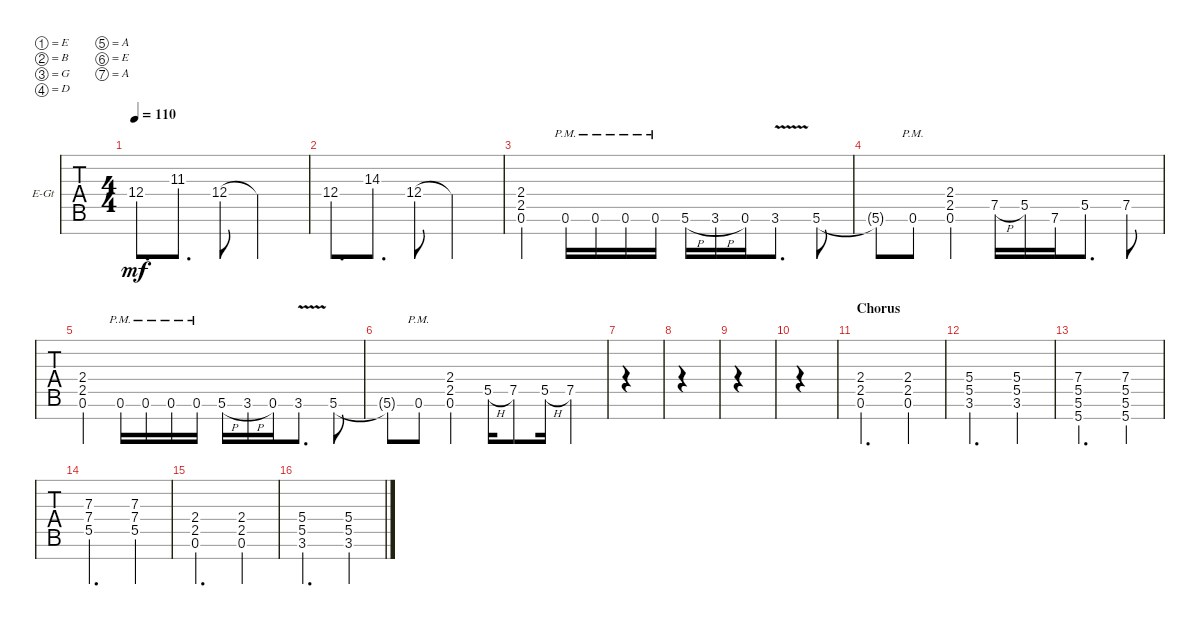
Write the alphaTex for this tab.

\defaultSystemsLayout 4
\bracketExtendMode groupsimilarinstruments
\firstSystemTrackNameOrientation horizontal
\otherSystemsTrackNameOrientation horizontal
\track ("David" "E-Gt") {instrument distortionguitar}
\staff {tabs}
\tuning (E4 B3 G3 D3 A2 E2 A1)
\ts (4 4)
\tempo 110
\clef g2
\ks c
12.4.8{d dy mf} 11.3.8{d} 12.4.8 12.4{t}.2 |
12.4.8{d} 14.3.8{d} 12.4.8 12.4{t}.2 |
(0.6 2.5 2.4).4 0.6{pm}.16 0.6{pm}.16 0.6{pm}.16 0.6{pm}.16 5.6{h}.16 3.6{h}.16 0.6.16 3.6{v}.8{d} 5.6.8 |
5.6{t}.8 0.6{pm}.8 (0.6 2.5 2.4).4 7.5{h}.16 5.5.16 7.6.16 5.5.8{d} 7.5.8 |
(0.6 2.5 2.4).4 0.6{pm}.16 0.6{pm}.16 0.6{pm}.16 0.6{pm}.16 5.6{h}.16 3.6{h}.16 0.6.16 3.6{v}.8{d} 5.6.8 |
5.6{t}.8 0.6{pm}.8 (0.6 2.5 2.4).4 5.5{h}.16 7.5.8 5.5{h}.16 7.5.4 |
|
|
|
|
\section ("" "Chorus")
(0.6 2.5 2.4).2{d} (2.4 2.5 0.6).4 |
(3.6 5.5 5.4).2{d} (5.4 5.5 3.6).4 |
(5.5 7.4 5.6 5.7).2{d} (7.4 5.5 5.6 5.7).4 |
(5.5 7.4 7.3).2{d} (7.4 5.5 7.3).4 |
(0.6 2.5 2.4).2{d} (2.4 2.5 0.6).4 |
(3.6 5.5 5.4).2{d} (5.4 5.5 3.6).4
